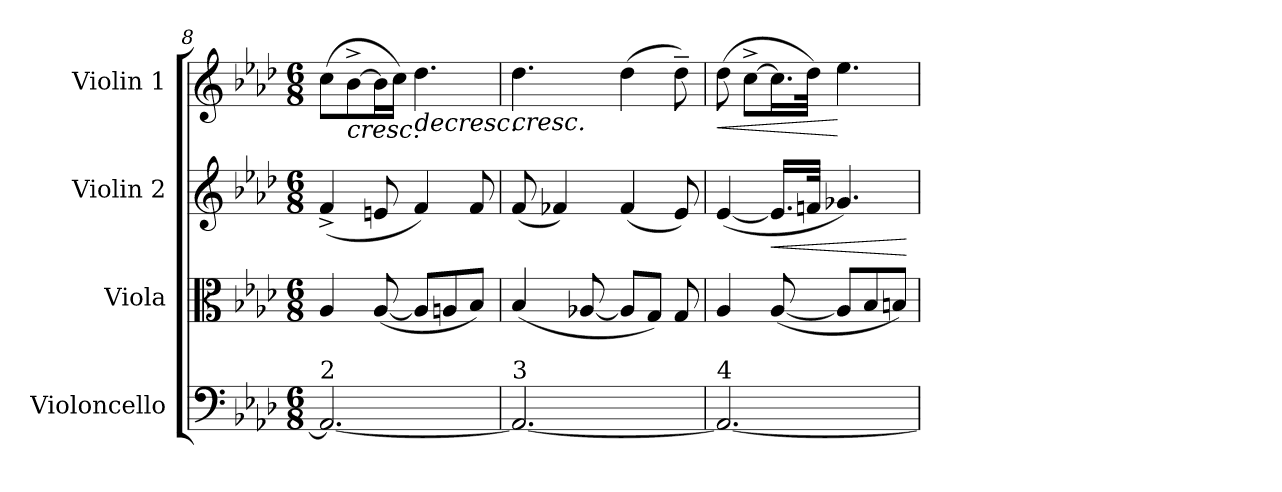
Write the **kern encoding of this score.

**kern	**kern	**kern	**dynam	**kern	**dynam
*part4	*part3	*part2	*part2	*part1	*part1
*staff4	*staff3	*staff2	*staff2	*staff1	*staff1
*I"Violoncello	*I"Viola	*I"Violin 2	*	*I"Violin 1	*
*I'Vc	*I'Vla	*I'Vln	*	*I'Vln	*
!!LO:LB:g=z
*clefF4	*clefC3	*clefG2	*	*clefG2	*
*k[b-e-a-d-]	*k[b-e-a-d-]	*k[b-e-a-d-]	*	*k[b-e-a-d-]	*
*M6/8	*M6/8	*M6/8	*	*M6/8	*
=8	=8	=8	=8	=8	=8
!LO:TX:a:t=2	!	!	!	!	!
2.AA-/_	4A-/	(4f^/	.	(8cc\L	.
!	!	!	!	!	!LO:HP:b
.	.	.	.	[8b-^\	<
.	([8A-/	8en/	.	16b-\L]	.
.	.	.	.	16cc\JJ)	.
!	!	!	!	!	!LO:HP:b
.	8A-/L]	4f/)	.	4.dd-\	>
.	8An/	.	.	.	.
.	8B-/J)	8f/	.	.	.
.	.	.	.	.	[
=9	=9	=9	=9	=9	=9
!LO:TX:a:t=3	!	!	!	!	!
!	!	!	!	!	!LO:HP:b
2.AA-/_	(4B-/	(8f/	.	4.dd-\	<
.	.	4f-X/)	.	.	.
.	[8A-X/	.	.	.	.
.	8A-/L]	(4f-/	.	(4dd-\	.
.	8G/J)	.	.	.	.
.	8G/	8e-/)	.	8dd-~\)	.
.	.	.	.	.	]
=10	=10	=10	=10	=10	=10
!LO:TX:a:t=4	!	!	!	!	!
!	!	!	!	!	!LO:HP:b
2.AA-/_	4A-/	([4e-/	.	(8dd-\	<
.	.	.	.	[8cc^\L	.
!	!	!	!LO:HP:b	!	!
.	([8A-/	16.e-/LL]	<	16.cc\L]	.
.	.	32fn/JJk	.	32dd-\JJk)	.
.	8A-/L]	4.g-X/)	.	4.ee-\	[
.	8B-/	.	.	.	.
.	8Bn/J)	.	.	.	.
.	.	.	[	.	[
=	=	=	=	=	=
*-	*-	*-	*-	*-	*-
